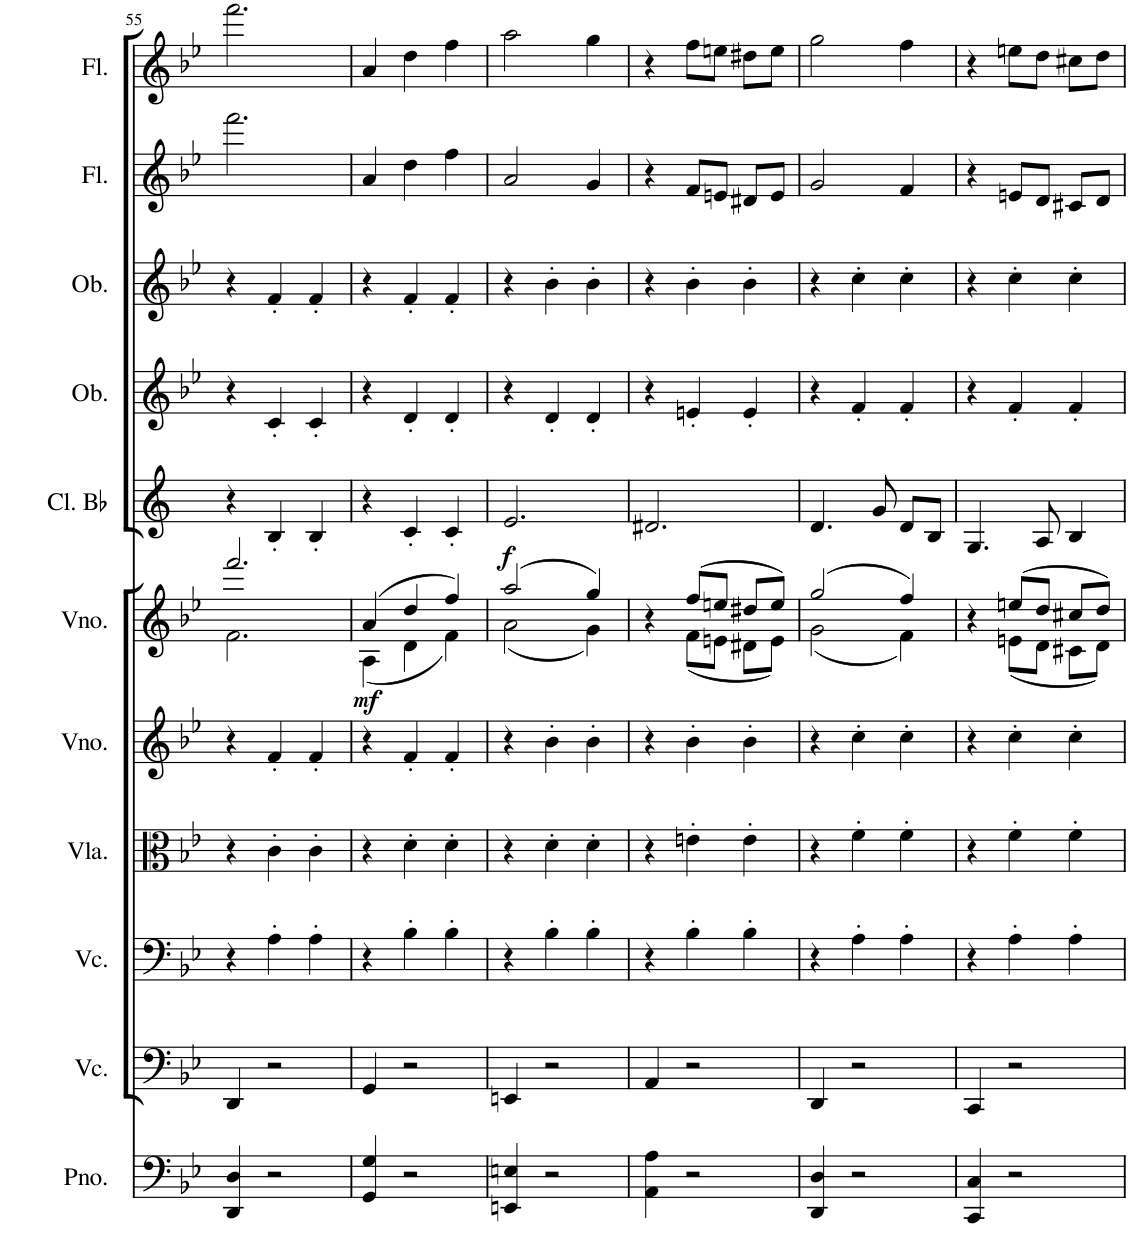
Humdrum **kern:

**kern	**kern	**kern	**kern	**kern	**kern	**dynam	**kern	**dynam	**kern	**kern	**kern	**kern
*part11	*part10	*part9	*part8	*part7	*part6	*part6	*part5	*part5	*part4	*part3	*part2	*part1
*staff11	*staff10	*staff9	*staff8	*staff7	*staff6	*staff6	*staff5	*staff5	*staff4	*staff3	*staff2	*staff1
*I"Piano	*I"Violoncelo	*I"Violoncelo	*I"Viola	*I"Violino	*I"Violino	*	*I"Clarinete em Bb	*	*I"Oboé	*I"Oboé	*I"Flauta	*I"Flauta
*I'Pno.	*I'Vc.	*I'Vc.	*I'Vla.	*I'Vno.	*I'Vno.	*	*I'Cl. Bb	*	*I'Ob.	*I'Ob.	*I'Fl.	*I'Fl.
!!LO:PB:g=z
*clefF4	*clefF4	*clefF4	*clefC3	*clefG2	*clefG2	*	*clefG2	*	*clefG2	*clefG2	*clefG2	*clefG2
*	*	*	*	*	*	*	*Trd1c2	*	*	*	*	*
*k[b-e-]	*k[b-e-]	*k[b-e-]	*k[b-e-]	*k[b-e-]	*k[b-e-]	*	*k[]	*	*k[b-e-]	*k[b-e-]	*k[b-e-]	*k[b-e-]
*M3/4	*M3/4	*M3/4	*M3/4	*M3/4	*M3/4	*	*M3/4	*	*M3/4	*M3/4	*M3/4	*M3/4
=55	=55	=55	=55	=55	=55	=55	=55	=55	=55	=55	=55	=55
*	*	*	*	*	*^	*	*	*	*	*	*	*
4DD/ 4D/	4DD/	4r	4r	4r	2.fff/	2.f\	.	4r	.	4r	4r	2.fff\	2.fff\
2r	2r	4A'\	4c'\	4f'/	.	.	.	4B'/	.	4c'/	4f'/	.	.
.	.	4A'\	4c'\	4f'/	.	.	.	4B'/	.	4c'/	4f'/	.	.
=56	=56	=56	=56	=56	=56	=56	=56	=56	=56	=56	=56	=56	=56
!	!	!	!	!	!	!	!LO:DY:b	!	!	!	!	!	!
4GG/ 4G/	4GG/	4r	4r	4r	(4a/	(4A\	mf	4r	.	4r	4r	4a/	4a/
2r	2r	4B-'\	4d'\	4f'/	4dd/	4d\	.	4c'/	.	4d'/	4f'/	4dd\	4dd\
.	.	4B-'\	4d'\	4f'/	4ff/)	4f\)	.	4c'/	.	4d'/	4f'/	4ff\	4ff\
=57	=57	=57	=57	=57	=57	=57	=57	=57	=57	=57	=57	=57	=57
!	!	!	!	!	!	!	!	!	!LO:DY:b	!	!	!	!
4EEn/ 4En/	4EEn/	4r	4r	4r	(2aa/	(2a\	.	2.e/	f	4r	4r	2a/	2aa\
2r	2r	4B-'\	4d'\	4b-'\	.	.	.	.	.	4d'/	4b-'\	.	.
.	.	4B-'\	4d'\	4b-'\	4gg/)	4g\)	.	.	.	4d'/	4b-'\	4g/	4gg\
=58	=58	=58	=58	=58	=58	=58	=58	=58	=58	=58	=58	=58	=58
4AA\ 4A\	4AA/	4r	4r	4r	4r	4ryy	.	2.d#X/	.	4r	4r	4r	4r
2r	2r	4B-'\	4en'\	4b-'\	(8ff/L	(8f\L	.	.	.	4en'/	4b-'\	8f/L	8ff\L
.	.	.	.	.	8een/J	8en\J	.	.	.	.	.	8en/J	8een\J
.	.	4B-'\	4e'\	4b-'\	8dd#X/L	8d#X\L	.	.	.	4e'/	4b-'\	8d#X/L	8dd#X\L
.	.	.	.	.	8ee/J)	8e\J)	.	.	.	.	.	8e/J	8ee\J
=59	=59	=59	=59	=59	=59	=59	=59	=59	=59	=59	=59	=59	=59
4DD/ 4D/	4DD/	4r	4r	4r	(2gg/	(2g\	.	4.d/	.	4r	4r	2g/	2gg\
2r	2r	4A'\	4f'\	4cc'\	.	.	.	.	.	4f'/	4cc'\	.	.
.	.	.	.	.	.	.	.	8g/	.	.	.	.	.
.	.	4A'\	4f'\	4cc'\	4ff/)	4f\)	.	8d/L	.	4f'/	4cc'\	4f/	4ff\
.	.	.	.	.	.	.	.	8B/J	.	.	.	.	.
=60	=60	=60	=60	=60	=60	=60	=60	=60	=60	=60	=60	=60	=60
4CC/ 4C/	4CC/	4r	4r	4r	4r	4ryy	.	4.G/	.	4r	4r	4r	4r
2r	2r	4A'\	4f'\	4cc'\	(8een/L	(8en\L	.	.	.	4f'/	4cc'\	8en/L	8een\L
.	.	.	.	.	8dd/J	8d\J	.	8A/	.	.	.	8d/J	8dd\J
.	.	4A'\	4f'\	4cc'\	8cc#X/L	8c#X\L	.	4B/	.	4f'/	4cc'\	8c#X/L	8cc#X\L
.	.	.	.	.	8dd/J)	8d\J)	.	.	.	.	.	8d/J	8dd\J
*	*	*	*	*	*v	*v	*	*	*	*	*	*	*
=	=	=	=	=	=	=	=	=	=	=	=	=
*-	*-	*-	*-	*-	*-	*-	*-	*-	*-	*-	*-	*-
